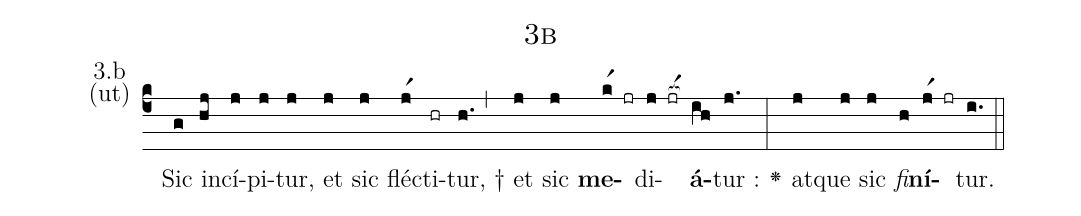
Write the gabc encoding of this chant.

name: 3b;
annotation: 3.b;
annotation: (ut);
%%
(c4) ~() Sic(g) in(hj)cí(j)pi(j)tur,(j) et(j) sic(j) fléc(jr1)ti(hr)tur, †(h.,) et(j) sic(j) <b>me</b>(kr1 jr)di(j jr[ocba:1{])<b>á</b>(ih[ocba:0}])tur :(j.) <v>\greheightstar</v>(:) at(j)que(j) sic(j) <i>fi</i>(h)<b>ní</b>(jr1 jr)tur.(i.) (::)


%E(j) u(j) o(j) u(h) a(j) e.(i.) (::)
